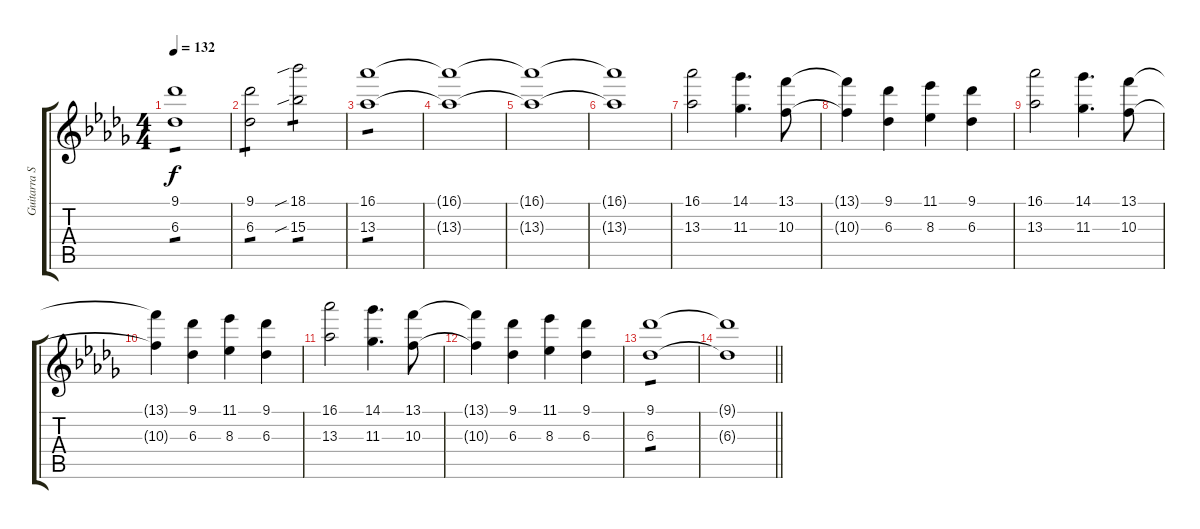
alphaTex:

\track ("Guitarra Solista" "Guitarra S") {instrument overdrivenguitar}
\staff {score tabs}
\tuning (E4 B3 G3 D3 A2 E2) {hide}
\ts (4 4)
\tempo 132
\clef g2
\ks db
(9.1 6.3).1{tp 1 dy f} |
(9.1 6.3).2{tp 1} (18.1{sib} 15.3{sib}).2{tp 1} |
(16.1 13.3).1{tp 1} |
(16.1{t} 13.3{t}).1 |
(16.1{t} 13.3{t}).1 |
(16.1{t} 13.3{t}).1 |
(16.1 13.3).2 (14.1 11.3).4{d} (13.1 10.3).8 |
(13.1{t} 10.3{t}).4 (9.1 6.3).4 (11.1 8.3).4 (9.1 6.3).4 |
(16.1 13.3).2 (14.1 11.3).4{d} (13.1 10.3).8 |
(13.1{t} 10.3{t}).4 (9.1 6.3).4 (11.1 8.3).4 (9.1 6.3).4 |
(16.1 13.3).2 (14.1 11.3).4{d} (13.1 10.3).8 |
(13.1{t} 10.3{t}).4 (9.1 6.3).4 (11.1 8.3).4 (9.1 6.3).4 |
(9.1 6.3).1{tp 1} |
\barLineRight lightlight
(9.1{t} 6.3{t}).1
